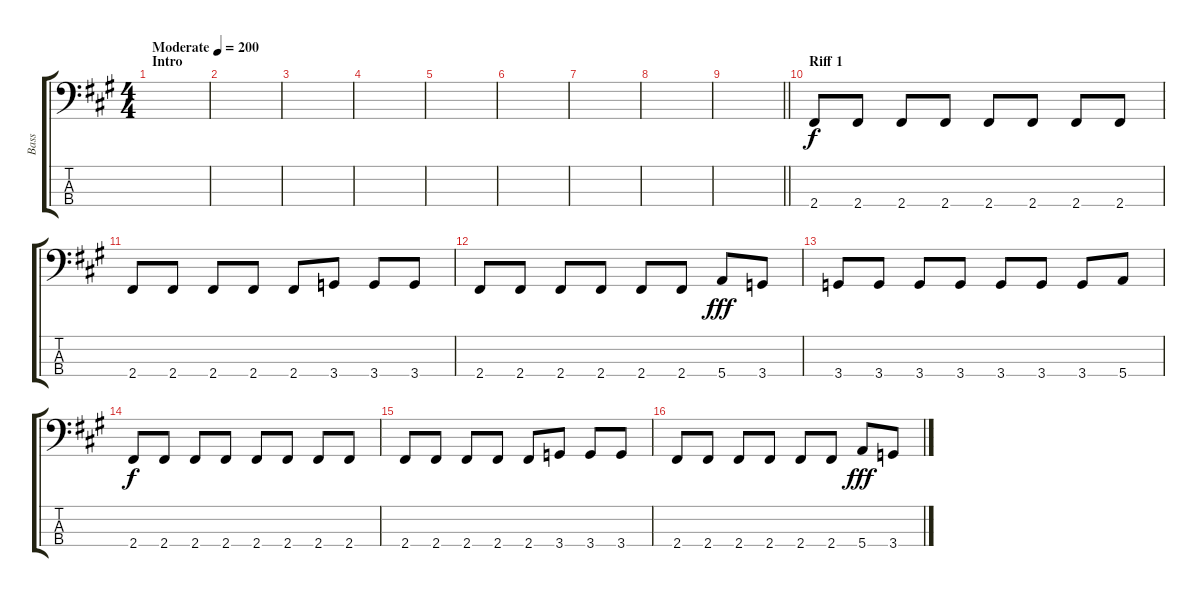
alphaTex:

\track ("Bass" "Bass") {instrument electricbassfinger}
\staff {score tabs}
\tuning (G2 D2 A1 E1) {hide}
\ts (4 4)
\section ("" "Intro")
\tempo (200 "Moderate")
\clef f4
\ks f#minor
|
|
|
|
|
|
|
|
\barLineRight lightlight
|
\section ("" "Riff 1")
2.4.8 2.4.8 2.4.8 2.4.8 2.4.8 2.4.8 2.4.8 2.4.8 |
2.4.8 2.4.8 2.4.8 2.4.8 2.4.8 3.4.8 3.4.8 3.4.8 |
2.4.8 2.4.8 2.4.8 2.4.8 2.4.8 2.4.8 5.4.8{dy fff} 3.4.8 |
3.4.8 3.4.8 3.4.8 3.4.8 3.4.8 3.4.8 3.4.8 5.4.8 |
2.4.8{dy f} 2.4.8 2.4.8 2.4.8 2.4.8 2.4.8 2.4.8 2.4.8 |
2.4.8 2.4.8 2.4.8 2.4.8 2.4.8 3.4.8 3.4.8 3.4.8 |
2.4.8 2.4.8 2.4.8 2.4.8 2.4.8 2.4.8 5.4.8{dy fff} 3.4.8
